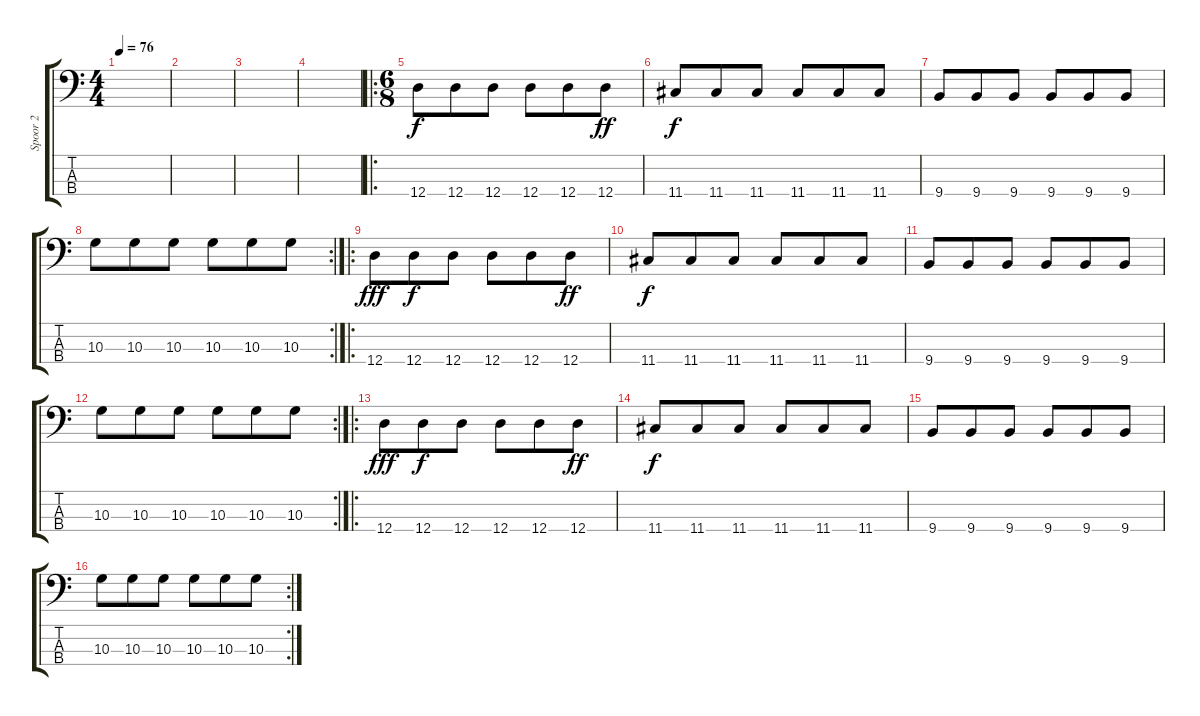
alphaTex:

\track ("Spoor 2" "Spoor 2") {instrument acousticbass}
\staff {score tabs}
\tuning (G2 D2 A1 D1) {hide}
\ts (4 4)
\tempo 76
\clef f4
\ks c
|
|
|
|
\ro
\ts (6 8)
12.4.8 12.4.8{dy f} 12.4.8 12.4.8 12.4.8 12.4.8{dy ff} |
11.4.8{dy f} 11.4.8 11.4.8 11.4.8 11.4.8 11.4.8 |
9.4.8 9.4.8 9.4.8 9.4.8 9.4.8 9.4.8 |
\rc 2
10.3.8 10.3.8 10.3.8 10.3.8 10.3.8 10.3.8 |
\ro
12.4.8{dy fff} 12.4.8{dy f} 12.4.8 12.4.8 12.4.8 12.4.8{dy ff} |
11.4.8{dy f} 11.4.8 11.4.8 11.4.8 11.4.8 11.4.8 |
9.4.8 9.4.8 9.4.8 9.4.8 9.4.8 9.4.8 |
\rc 2
10.3.8 10.3.8 10.3.8 10.3.8 10.3.8 10.3.8 |
\ro
12.4.8{dy fff} 12.4.8{dy f} 12.4.8 12.4.8 12.4.8 12.4.8{dy ff} |
11.4.8{dy f} 11.4.8 11.4.8 11.4.8 11.4.8 11.4.8 |
9.4.8 9.4.8 9.4.8 9.4.8 9.4.8 9.4.8 |
\rc 2
10.3.8 10.3.8 10.3.8 10.3.8 10.3.8 10.3.8
